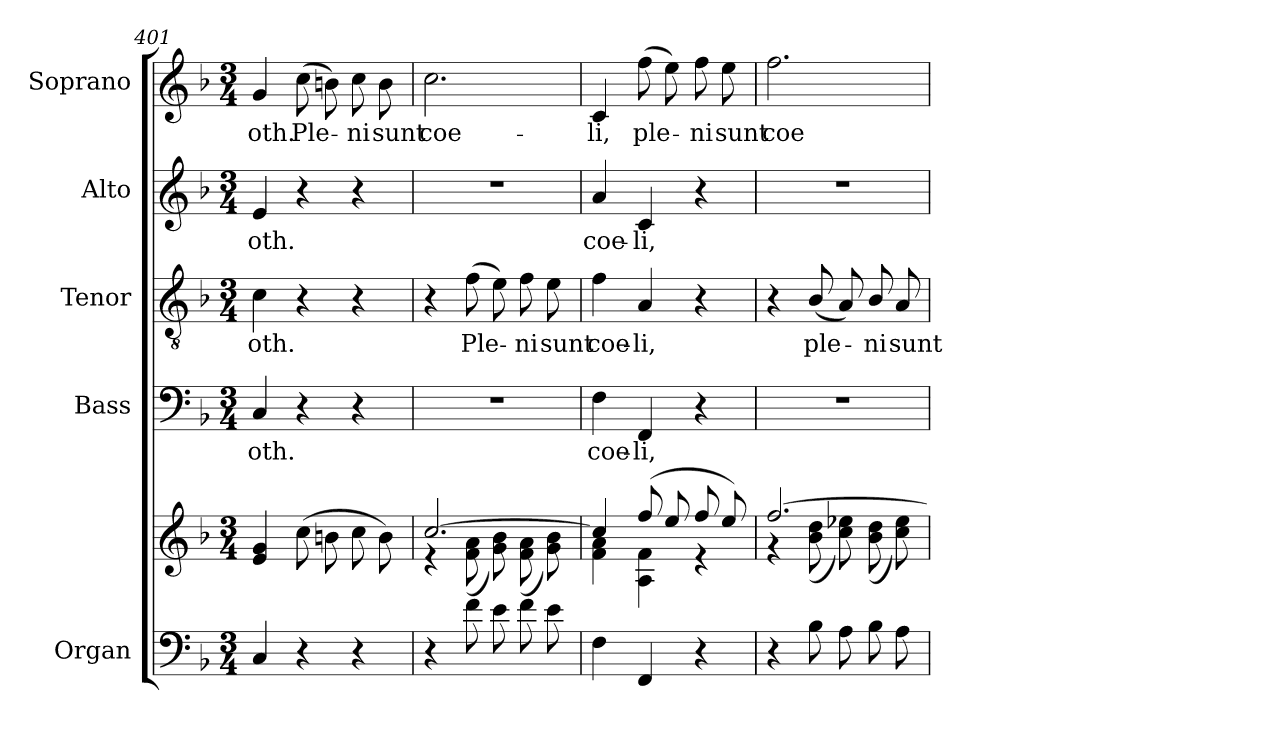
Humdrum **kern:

**kern	**kern	**kern	**text	**kern	**text	**kern	**text	**kern	**text
*part5	*part5	*part4	*part4	*part3	*part3	*part2	*part2	*part1	*part1
*staff6	*staff5	*staff4	*staff4	*staff3	*staff3	*staff2	*staff2	*staff1	*staff1
*I"Organ	*	*I"Bass	*	*I"Tenor	*	*I"Alto	*	*I"Soprano	*
*I'Org.	*	*I'B.	*	*I'T.	*	*I'A.	*	*I'S.	*
*clefF4	*clefG2	*clefF4	*	*clefGv2	*	*clefG2	*	*clefG2	*
*	*	*	*	*ITrd7c12	*	*	*	*	*
*k[b-]	*k[b-]	*k[b-]	*	*k[b-]	*	*k[b-]	*	*k[b-]	*
*F:	*F:	*F:	*	*F:	*	*F:	*	*F:	*
*M3/4	*M3/4	*M3/4	*	*M3/4	*	*M3/4	*	*M3/4	*
=401	=401	=401	=401	=401	=401	=401	=401	=401	=401
!	!	!	!LO:LY:b:color=#000000	!	!	!	!	!	!
!	!	!	!	!	!LO:LY:b:color=#000000	!	!	!	!
!	!	!	!	!	!	!	!LO:LY:b:color=#000000	!	!
!	!	!	!	!	!	!	!	!	!LO:LY:b:color=#000000
4Ci/	4ei/ 4gi	4Ci/	-oth.	4Ci\	-oth.	4ei/	-oth.	4gi/	-oth.
!	!	!	!	!	!	!	!	!	!LO:LY:b:color=#000000
4r	(8cci\	4r	.	4r	.	4r	.	(8cci\	Ple-
.	8bni\	.	.	.	.	.	.	8bni\)	.
!	!	!	!	!	!	!	!	!	!LO:LY:b:color=#000000
4r	8cci\	4r	.	4r	.	4r	.	8cci\	-ni
!	!	!	!	!	!	!	!	!	!LO:LY:b:color=#000000
.	8bi\)	.	.	.	.	.	.	8bi\	sunt
!!LO:LB:g=z
=402	=402	=402	=402	=402	=402	=402	=402	=402	=402
*	*^	*	*	*	*	*	*	*	*
!	!	!	!LO:N:vis=1	!	!	!	!LO:N:vis=1	!	!	!
!	!	!	!	!	!	!	!	!	!	!LO:LY:b:color=#000000
4r	[2.cci/	4r	2.r	.	4r	.	2.r	.	2.cci\	coe-
!	!	!	!	!	!	!LO:LY:b:color=#000000	!	!	!	!
8fi\	.	(8fi\ 8ai	.	.	(8Fi\	Ple-	.	.	.	.
8ei\	.	8gi\ 8b-i)	.	.	8Ei\)	.	.	.	.	.
!	!	!	!	!	!	!LO:LY:b:color=#000000	!	!	!	!
8fi\	.	(8fi\ 8ai	.	.	8Fi\	-ni	.	.	.	.
!	!	!	!	!	!	!LO:LY:b:color=#000000	!	!	!	!
8ei\	.	8gi\ 8b-i)	.	.	8Ei\	sunt	.	.	.	.
=403	=403	=403	=403	=403	=403	=403	=403	=403	=403	=403
!	!	!	!	!LO:LY:b:color=#000000	!	!	!	!	!	!
!	!	!	!	!	!	!LO:LY:b:color=#000000	!	!	!	!
!	!	!	!	!	!	!	!	!LO:LY:b:color=#000000	!	!
!	!	!	!	!	!	!	!	!	!	!LO:LY:b:color=#000000
4Fi\	4cci/]	4fi\ 4ai	4Fi\	coe-	4Fi\	coe-	4ai/	coe-	4ci/	-li,
!	!	!	!	!LO:LY:b:color=#000000	!	!	!	!	!	!
!	!	!	!	!	!	!LO:LY:b:color=#000000	!	!	!	!
!	!	!	!	!	!	!	!	!LO:LY:b:color=#000000	!	!
!	!	!	!	!	!	!	!	!	!	!LO:LY:b:color=#000000
4FFi/	(8ffi/	4Ai\ 4fi	4FFi/	-li,	4AAi/	-li,	4ci/	-li,	(8ffi\	ple-
.	8eei/	.	.	.	.	.	.	.	8eei\)	.
!	!	!	!	!	!	!	!	!	!	!LO:LY:b:color=#000000
4r	8ffi/	4r	4r	.	4r	.	4r	.	8ffi\	-ni
!	!	!	!	!	!	!	!	!	!	!LO:LY:b:color=#000000
.	8eei/)	.	.	.	.	.	.	.	8eei\	sunt
=404	=404	=404	=404	=404	=404	=404	=404	=404	=404	=404
!	!	!	!LO:N:vis=1	!	!	!	!LO:N:vis=1	!	!	!
!	!	!	!	!	!	!	!	!	!	!LO:LY:b:color=#000000
4r	[2.ffi/	4r	2.r	.	4r	.	2.r	.	2.ffi\	coe-
!	!	!	!	!	!	!LO:LY:b:color=#000000	!	!	!	!
8B-i\	.	(8b-i\ 8ddi	.	.	(8BB-i/	ple-	.	.	.	.
8Ai\	.	8cci\ 8ee-Xi)	.	.	8AAi/)	.	.	.	.	.
!	!	!	!	!	!	!LO:LY:b:color=#000000	!	!	!	!
8B-i\	.	(8b-i\ 8ddi	.	.	8BB-i/	-ni	.	.	.	.
!	!	!	!	!	!	!LO:LY:b:color=#000000	!	!	!	!
8Ai\	.	8cci\ 8ee-i)	.	.	8AAi/	sunt	.	.	.	.
*	*v	*v	*	*	*	*	*	*	*	*
=	=	=	=	=	=	=	=	=	=
*-	*-	*-	*-	*-	*-	*-	*-	*-	*-
